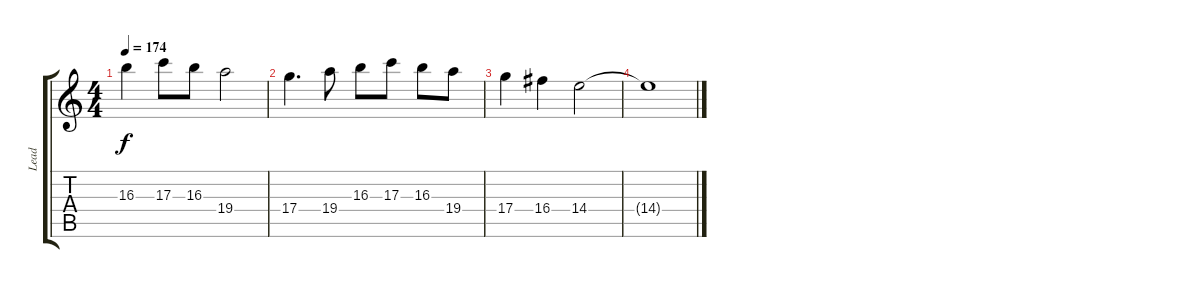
\track ("Lead" "Lead") {instrument distortionguitar}
\staff {score tabs}
\tuning (E4 B3 G3 D3 A2 E2) {hide}
\ts (4 4)
\tempo 174
\clef g2
\ks c
16.3.4{dy f} 17.3.8 16.3.8 19.4.2 |
17.4.4{d} 19.4.8 16.3.8 17.3.8 16.3.8 19.4.8 |
17.4.4 16.4.4 14.4.2{volume 0} |
14.4{t}.1
